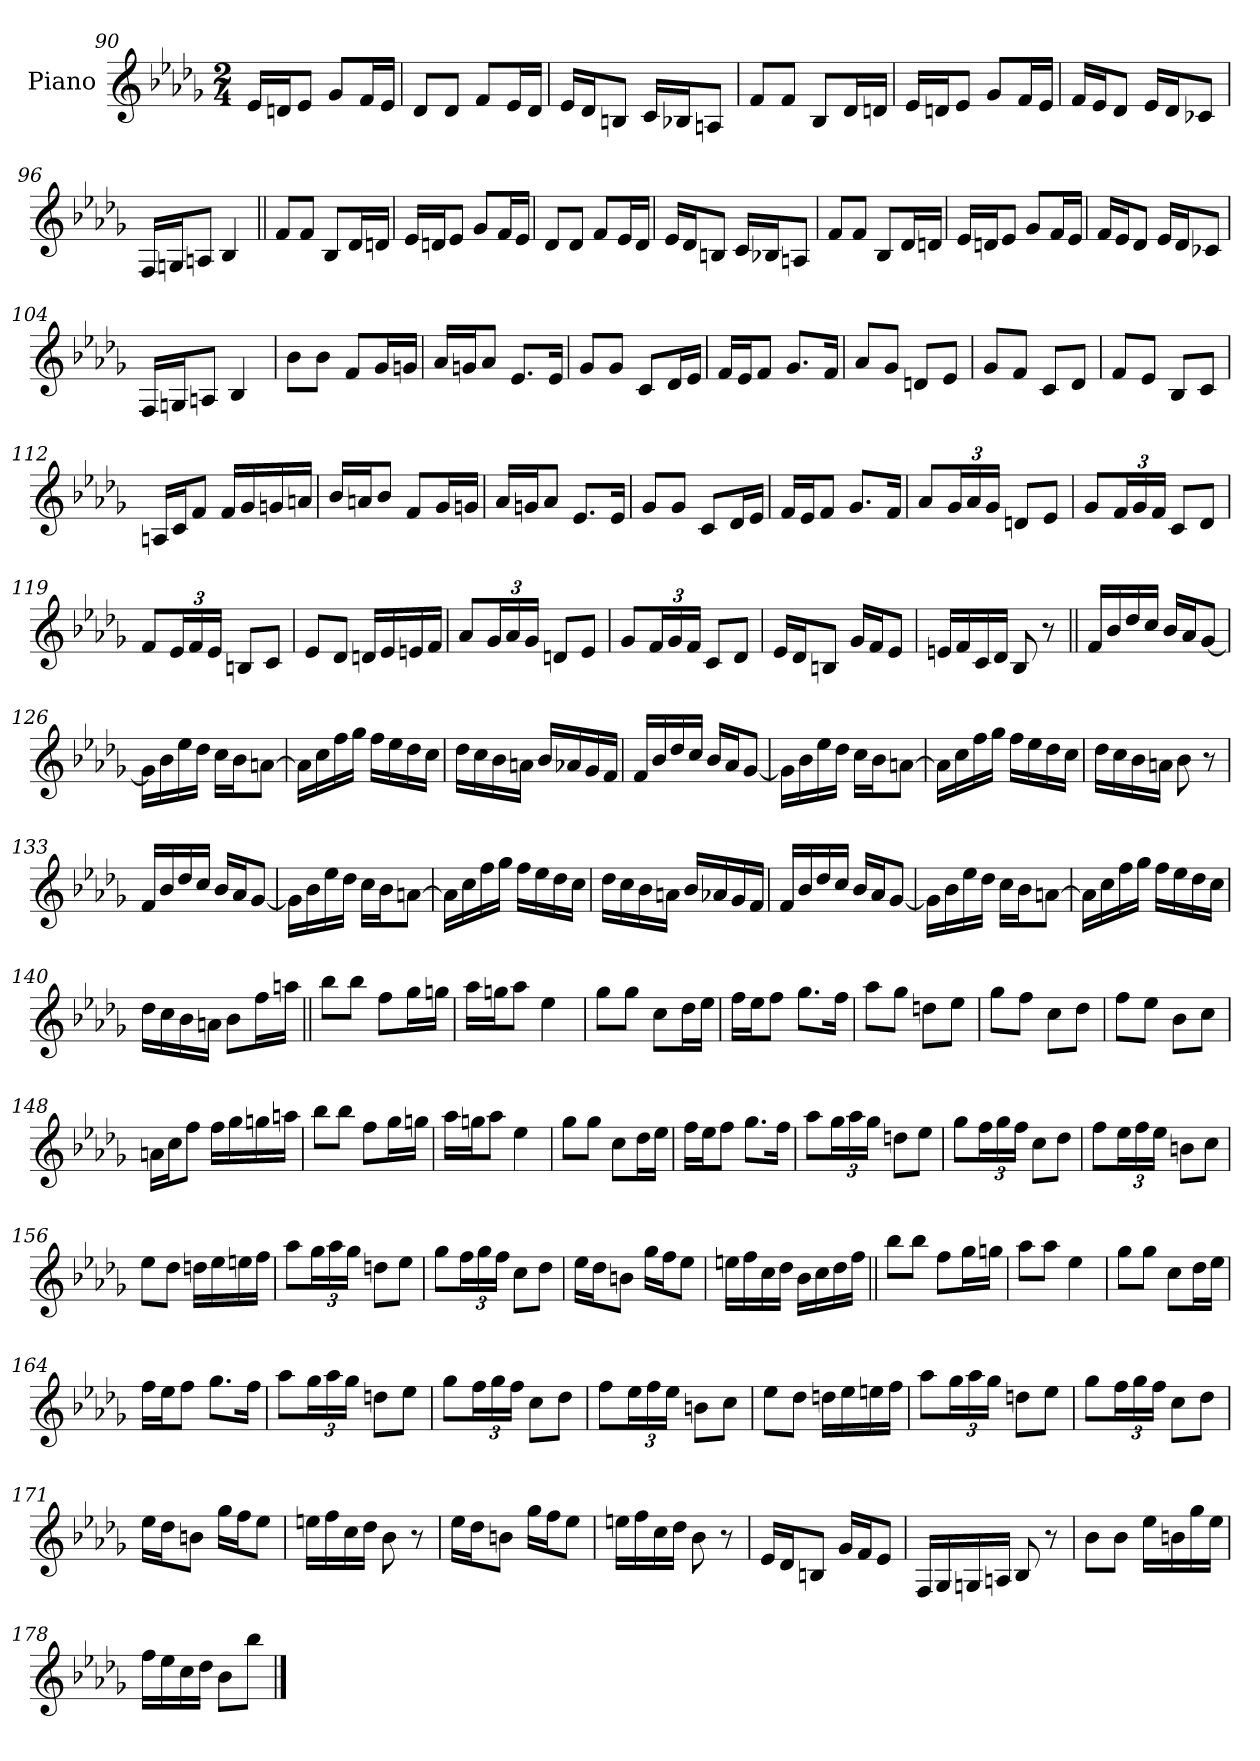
**kern
*part1
*staff1
*I"Piano
*I'Pno.
*clefG2
*k[b-e-a-d-g-]
*M2/4
=90
16e-!LL
16dn!J
8e-!J
8g-!L
16f!L
16e-!JJ
=91
8d-!L
8d-!J
8f!L
16e-!L
16d-!JJ
=92
16e-!LL
16d-!J
8Bn!J
16c!LL
16B-X!J
8An!J
=93
8f!L
8f!J
8B-!L
16d-!L
16dn!JJ
=94
16e-!LL
16dn!J
8e-!J
8g-!L
16f!L
16e-!JJ
=95
16f!LL
16e-!J
8d-!J
16e-!LL
16d-!J
8c-X!J
=96
16F!LL
16Gn!J
8An!J
4B-!
=97||
8fL
8fJ
8B-L
16d-L
16dnJJ
=98
16e-LL
16dnJ
8e-J
8g-L
16fL
16e-JJ
=99
8d-L
8d-J
8fL
16e-L
16d-JJ
=100
16e-LL
16d-J
8BnJ
16cLL
16B-XJ
8AnJ
=101
8fL
8fJ
8B-L
16d-L
16dnJJ
=102
16e-LL
16dnJ
8e-J
8g-L
16fL
16e-JJ
=103
16fLL
16e-J
8d-J
16e-LL
16d-J
8c-XJ
=104
16FLL
16GnJ
8AnJ
4B-
=105
8b-L
8b-J
8fL
16g-L
16gnJJ
=106
16a-LL
16gnJ
8a-J
8.e-L
16e-Jk
=107
8g-L
8g-J
8cL
16d-L
16e-JJ
=108
16fLL
16e-J
8fJ
8.g-L
16fJk
=109
8a-L
8g-J
8dnL
8e-J
=110
8g-L
8fJ
8cL
8d-J
=111
8fL
8e-J
8B-L
8cJ
=112
16AnLL
16cJ
8fJ
16fLL
16g-
16gn
16anJJ
=113
16b-LL
16anJ
8b-J
8fL
16g-L
16gnJJ
=114
16a-LL
16gnJ
8a-J
8.e-L
16e-Jk
=115
8g-L
8g-J
8cL
16d-L
16e-JJ
=116
16fLL
16e-J
8fJ
8.g-L
16fJk
=117
8a-L
*Xbrackettup
24g-L
24a-
24g-JJ
8dnL
8e-J
=118
8g-L
24fL
24g-
24fJJ
8cL
8d-J
=119
8fL
24e-L
24f
24e-JJ
8BnL
8cJ
=120
8e-L
8d-J
16dnLL
16e-
16en
16fJJ
=121
8a-L
24g-L
24a-
24g-JJ
8dnL
8e-J
=122
8g-L
24fL
24g-
24fJJ
8cL
8d-J
=123
16e-LL
16d-J
8BnJ
16g-LL
16fJ
8e-J
=124
16enLL
16f
16c
16d-JJ
8B-
8r
=125||
16fLL
16b-
16dd-
16ccJJ
16b-LL
16a-J
[8g-J
=126
16g-LL]
16b-
16ee-
16dd-JJ
16ccLL
16b-J
[8anJ
=127
16aLL]
16cc
16ff
16gg-JJ
16ffLL
16ee-
16dd-
16ccJJ
=128
16dd-LL
16cc
16b-
16anJJ
16b-LL
16a-X
16g-
16fJJ
=129
16fLL
16b-
16dd-
16ccJJ
16b-LL
16a-J
[8g-J
=130
16g-LL]
16b-
16ee-
16dd-JJ
16ccLL
16b-J
[8anJ
=131
16aLL]
16cc
16ff
16gg-JJ
16ffLL
16ee-
16dd-
16ccJJ
=132
16dd-LL
16cc
16b-
16anJJ
8b-
8r
=133
16fLL
16b-
16dd-
16ccJJ
16b-LL
16a-J
[8g-J
=134
16g-LL]
16b-
16ee-
16dd-JJ
16ccLL
16b-J
[8anJ
=135
16aLL]
16cc
16ff
16gg-JJ
16ffLL
16ee-
16dd-
16ccJJ
=136
16dd-LL
16cc
16b-
16anJJ
16b-LL
16a-X
16g-
16fJJ
=137
16fLL
16b-
16dd-
16ccJJ
16b-LL
16a-J
[8g-J
=138
16g-LL]
16b-
16ee-
16dd-JJ
16ccLL
16b-J
[8anJ
=139
16aLL]
16cc
16ff
16gg-JJ
16ffLL
16ee-
16dd-
16ccJJ
=140
16dd-LL
16cc
16b-
16anJJ
8b-L
16ffL
16aanJJ
=141||
8bb-L
8bb-J
8ffL
16gg-L
16ggnJJ
=142
16aa-LL
16ggnJ
8aa-J
4ee-
=143
8gg-L
8gg-J
8ccL
16dd-L
16ee-JJ
=144
16ffLL
16ee-J
8ffJ
8.gg-L
16ffJk
=145
8aa-L
8gg-J
8ddnL
8ee-J
=146
8gg-L
8ffJ
8ccL
8dd-J
=147
8ffL
8ee-J
8b-L
8ccJ
=148
16anLL
16ccJ
8ffJ
16ffLL
16gg-
16ggn
16aanJJ
=149
8bb-L
8bb-J
8ffL
16gg-L
16ggnJJ
=150
16aa-LL
16ggnJ
8aa-J
4ee-
=151
8gg-L
8gg-J
8ccL
16dd-L
16ee-JJ
=152
16ffLL
16ee-J
8ffJ
8.gg-L
16ffJk
=153
8aa-L
24gg-L
24aa-
24gg-JJ
8ddnL
8ee-J
=154
8gg-L
24ffL
24gg-
24ffJJ
8ccL
8dd-J
=155
8ffL
24ee-L
24ff
24ee-JJ
8bnL
8ccJ
=156
8ee-L
8dd-J
16ddnLL
16ee-
16een
16ffJJ
=157
8aa-L
24gg-L
24aa-
24gg-JJ
8ddnL
8ee-J
=158
8gg-L
24ffL
24gg-
24ffJJ
8ccL
8dd-J
=159
16ee-LL
16dd-J
8bnJ
16gg-LL
16ffJ
8ee-J
=160
16eenLL
16ff
16cc
16dd-JJ
16b-LL
16cc
16dd-
16ffJJ
=161||
8bb-L
8bb-J
8ffL
16gg-L
16ggnJJ
=162
8aa-L
8aa-J
4ee-
=163
8gg-L
8gg-J
8ccL
16dd-L
16ee-JJ
=164
16ffLL
16ee-J
8ffJ
8.gg-L
16ffJk
=165
8aa-L
24gg-L
24aa-
24gg-JJ
8ddnL
8ee-J
=166
8gg-L
24ffL
24gg-
24ffJJ
8ccL
8dd-J
=167
8ffL
24ee-L
24ff
24ee-JJ
8bnL
8ccJ
=168
8ee-L
8dd-J
16ddnLL
16ee-
16een
16ffJJ
=169
8aa-L
24gg-L
24aa-
24gg-JJ
8ddnL
8ee-J
=170
8gg-L
24ffL
24gg-
24ffJJ
8ccL
8dd-J
=171
16ee-LL
16dd-J
8bnJ
16gg-LL
16ffJ
8ee-J
=172
16eenLL
16ff
16cc
16dd-JJ
8b-
8r
=173
16ee-LL
16dd-J
8bnJ
16gg-LL
16ffJ
8ee-J
=174
16eenLL
16ff
16cc
16dd-JJ
8b-
8r
=175
16e-LL
16d-J
8BnJ
16g-LL
16fJ
8e-J
=176
16FLL
16G-
16Gn
16AnJJ
8B-
8r
=177
8b-L
8b-J
16ee-LL
16bn
16gg-
16ee-JJ
=178
16ffLL
16ee-
16cc
16dd-JJ
8b-L
8bb-J
==
*-
